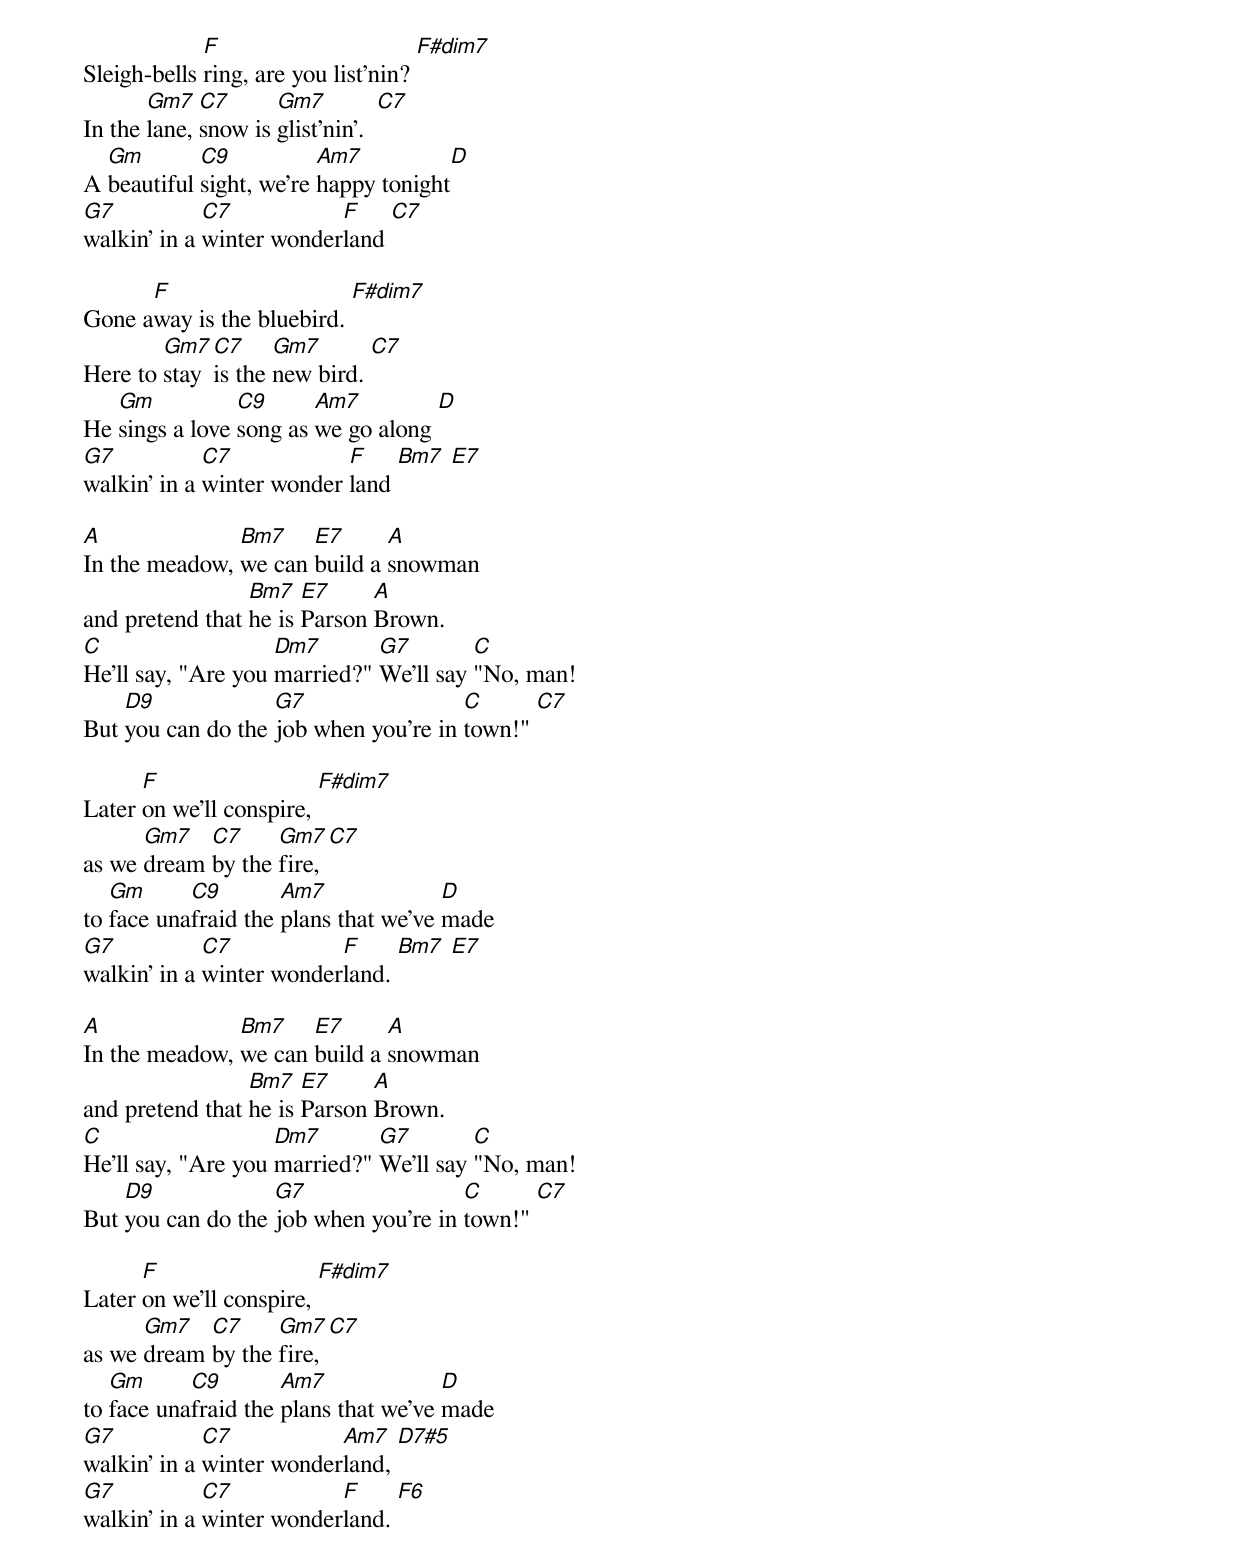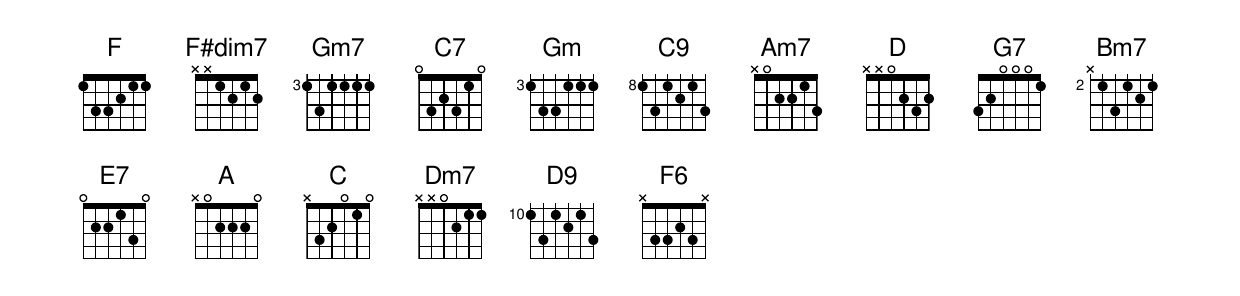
Sleigh-bells [F]ring, are you list'nin? [F#dim7]
In the [Gm7]lane, [C7]snow is [Gm7]glist'nin'.  [C7]
A [Gm]beautiful [C9]sight, we're [Am7]happy tonight[D]
[G7]walkin' in a [C7]winter wonder[F]land [C7]

Gone a[F]way is the bluebird. [F#dim7]
Here to [Gm7]stay [C7]is the [Gm7]new bird. [C7]
He [Gm]sings a love [C9]song as [Am7]we go along [D]
[G7]walkin' in a [C7]winter wonder [F]land [Bm7] [E7]

[A]In the meadow, [Bm7]we can [E7]build a [A]snowman
and pretend that [Bm7]he is [E7]Parson [A]Brown.
[C]He'll say, "Are you [Dm7]married?" [G7]We'll say [C]"No, man!
But [D9]you can do the [G7]job when you're in [C]town!" [C7]

Later [F]on we'll conspire, [F#dim7]
as we [Gm7]dream [C7]by the [Gm7]fire, [C7]
to [Gm]face una[C9]fraid the [Am7]plans that we've [D]made
[G7]walkin' in a [C7]winter wonder[F]land. [Bm7] [E7]

[A]In the meadow, [Bm7]we can [E7]build a [A]snowman
and pretend that [Bm7]he is [E7]Parson [A]Brown.
[C]He'll say, "Are you [Dm7]married?" [G7]We'll say [C]"No, man!
But [D9]you can do the [G7]job when you're in [C]town!" [C7]

Later [F]on we'll conspire, [F#dim7]
as we [Gm7]dream [C7]by the [Gm7]fire, [C7]
to [Gm]face una[C9]fraid the [Am7]plans that we've [D]made
[G7]walkin' in a [C7]winter wonder[Am7]land, [D7#5]
[G7]walkin' in a [C7]winter wonder[F]land. [F6]
